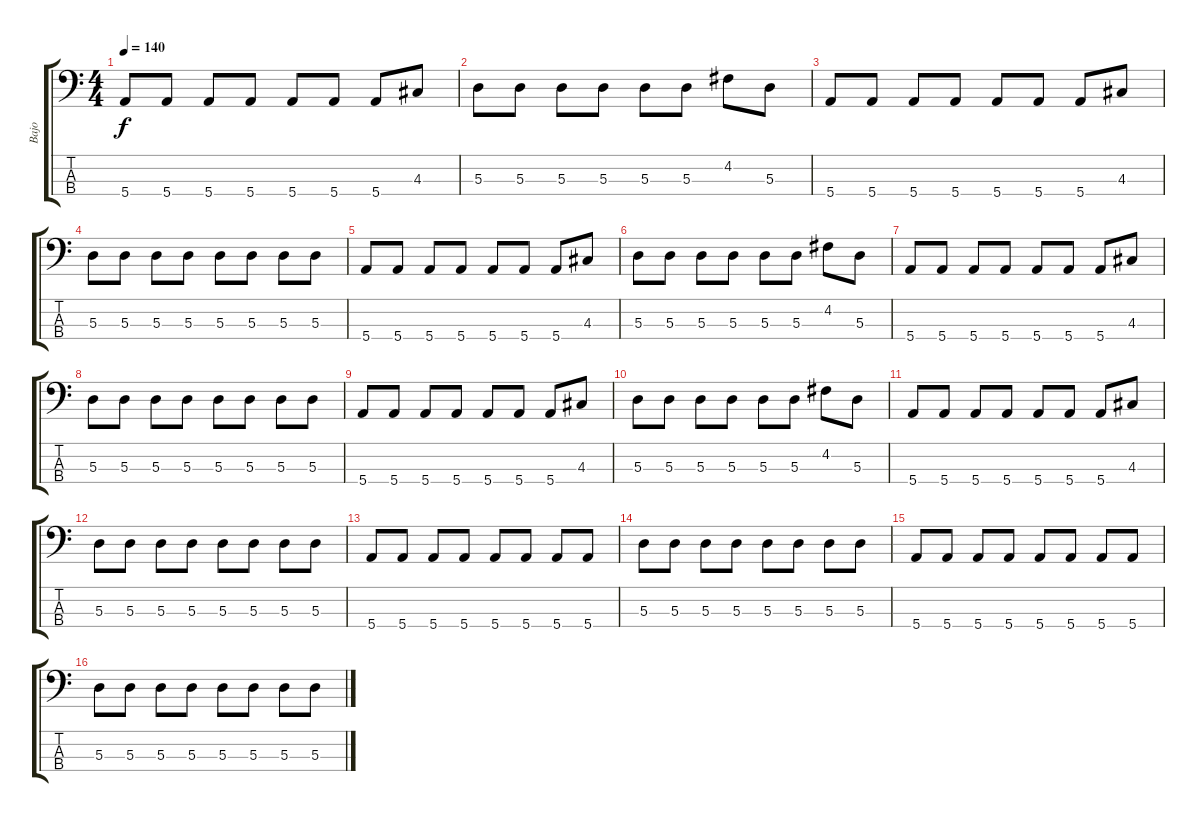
\track ("Bajo" "Bajo") {instrument electricbassfinger}
\staff {score tabs}
\tuning (G2 D2 A1 E1) {hide}
\ts (4 4)
\tempo 140
\clef f4
\ks c
5.4.8{dy f} 5.4.8 5.4.8 5.4.8 5.4.8 5.4.8 5.4.8 4.3.8 |
5.3.8 5.3.8 5.3.8 5.3.8 5.3.8 5.3.8 4.2.8 5.3.8 |
5.4.8 5.4.8 5.4.8 5.4.8 5.4.8 5.4.8 5.4.8 4.3.8 |
5.3.8 5.3.8 5.3.8 5.3.8 5.3.8 5.3.8 5.3.8 5.3.8 |
5.4.8 5.4.8 5.4.8 5.4.8 5.4.8 5.4.8 5.4.8 4.3.8 |
5.3.8 5.3.8 5.3.8 5.3.8 5.3.8 5.3.8 4.2.8 5.3.8 |
5.4.8 5.4.8 5.4.8 5.4.8 5.4.8 5.4.8 5.4.8 4.3.8 |
5.3.8 5.3.8 5.3.8 5.3.8 5.3.8 5.3.8 5.3.8 5.3.8 |
5.4.8 5.4.8 5.4.8 5.4.8 5.4.8 5.4.8 5.4.8 4.3.8 |
5.3.8 5.3.8 5.3.8 5.3.8 5.3.8 5.3.8 4.2.8 5.3.8 |
5.4.8 5.4.8 5.4.8 5.4.8 5.4.8 5.4.8 5.4.8 4.3.8 |
5.3.8 5.3.8 5.3.8 5.3.8 5.3.8 5.3.8 5.3.8 5.3.8 |
5.4.8 5.4.8 5.4.8 5.4.8 5.4.8 5.4.8 5.4.8 5.4.8 |
5.3.8 5.3.8 5.3.8 5.3.8 5.3.8 5.3.8 5.3.8 5.3.8 |
5.4.8 5.4.8 5.4.8 5.4.8 5.4.8 5.4.8 5.4.8 5.4.8 |
5.3.8 5.3.8 5.3.8 5.3.8 5.3.8 5.3.8 5.3.8 5.3.8
